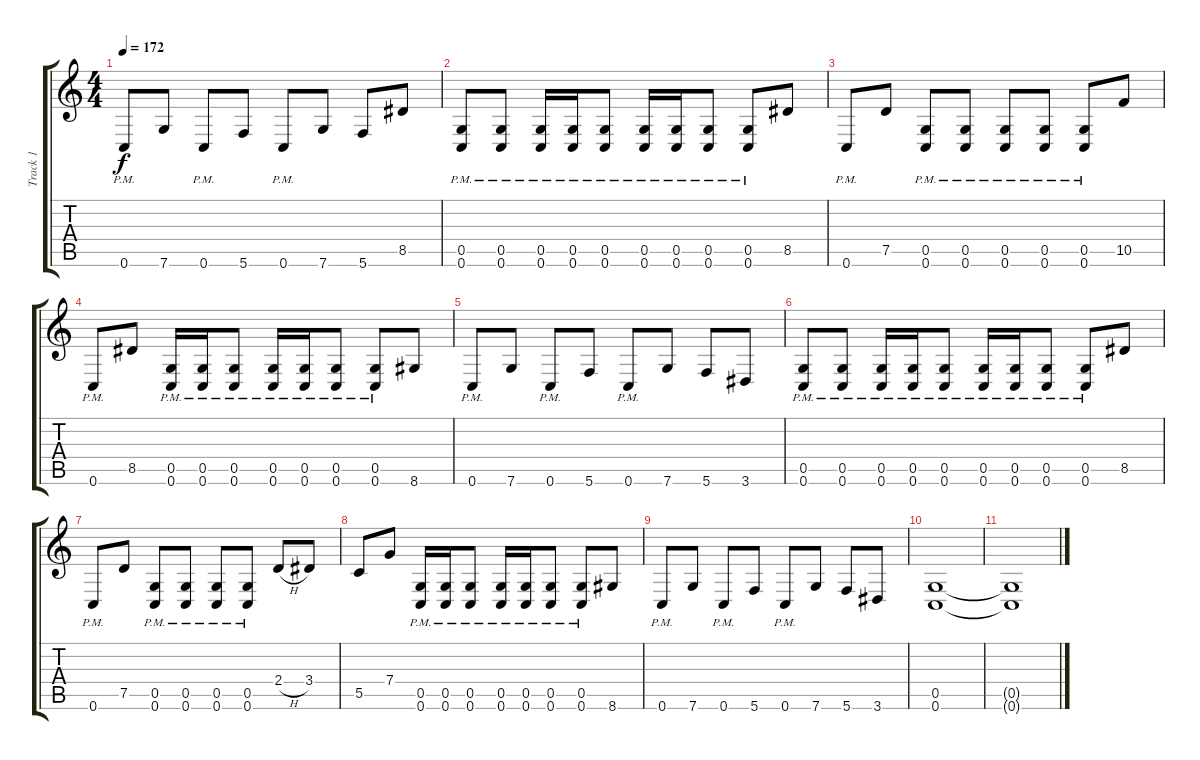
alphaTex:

\track ("Track 1" "Track 1") {instrument distortionguitar}
\staff {score tabs}
\tuning (D4 A3 F3 C3 G2 C2) {hide}
\ts (4 4)
\tempo 172
\clef g2
\ks c
0.6{pm}.8{dy f} 7.6.8 0.6{pm}.8 5.6.8 0.6{pm}.8 7.6.8 5.6.8 8.5.8 |
(0.5{pm} 0.6{pm}).8 (0.5{pm} 0.6{pm}).8 (0.5{pm} 0.6{pm}).16 (0.5{pm} 0.6{pm}).16 (0.5{pm} 0.6{pm}).8 (0.5{pm} 0.6{pm}).16 (0.5{pm} 0.6{pm}).16 (0.5{pm} 0.6{pm}).8 (0.5{pm} 0.6{pm}).8 8.5.8 |
0.6{pm}.8 7.5.8 (0.5{pm} 0.6{pm}).8 (0.5{pm} 0.6{pm}).8 (0.5{pm} 0.6{pm}).8 (0.5{pm} 0.6{pm}).8 (0.5{pm} 0.6{pm}).8 10.5.8 |
0.6{pm}.8 8.5.8 (0.5{pm} 0.6{pm}).16 (0.5{pm} 0.6{pm}).16 (0.5{pm} 0.6{pm}).8 (0.5{pm} 0.6{pm}).16 (0.5{pm} 0.6{pm}).16 (0.5{pm} 0.6{pm}).8 (0.5{pm} 0.6{pm}).8 8.6.8 |
0.6{pm}.8 7.6.8 0.6{pm}.8 5.6.8 0.6{pm}.8 7.6.8 5.6.8 3.6.8 |
(0.5{pm} 0.6{pm}).8 (0.5{pm} 0.6{pm}).8 (0.5{pm} 0.6{pm}).16 (0.5{pm} 0.6{pm}).16 (0.5{pm} 0.6{pm}).8 (0.5{pm} 0.6{pm}).16 (0.5{pm} 0.6{pm}).16 (0.5{pm} 0.6{pm}).8 (0.5{pm} 0.6{pm}).8 8.5.8 |
0.6{pm}.8 7.5.8 (0.5{pm} 0.6{pm}).8 (0.5{pm} 0.6{pm}).8 (0.5{pm} 0.6{pm}).8 (0.5{pm} 0.6{pm}).8 2.4{h}.8 3.4.8 |
5.5.8 7.4.8 (0.5{pm} 0.6{pm}).16 (0.5{pm} 0.6{pm}).16 (0.5{pm} 0.6{pm}).8 (0.5{pm} 0.6{pm}).16 (0.5{pm} 0.6{pm}).16 (0.5{pm} 0.6{pm}).8 (0.5{pm} 0.6{pm}).8 8.6.8 |
0.6{pm}.8 7.6.8 0.6{pm}.8 5.6.8 0.6{pm}.8 7.6.8 5.6.8 3.6.8 |
(0.5 0.6).1 |
(0.5{t} 0.6{t}).1
